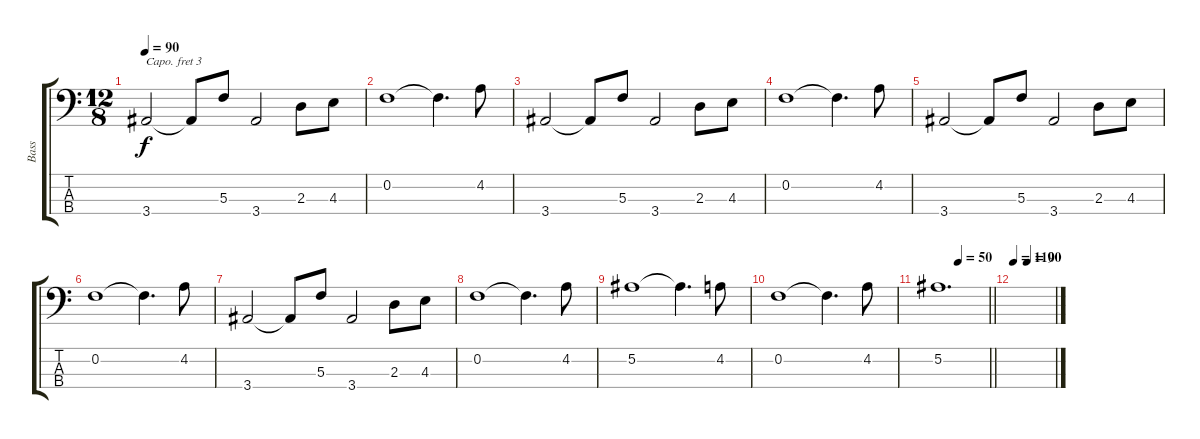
\track ("Bass" "Bass") {instrument electricbassfinger}
\staff {score tabs}
\capo 3
\tuning (G2 D2 A1 E1) {hide}
\ts (12 8)
\tempo 90
\clef f4
\ks c
3.4.2{dy f} 3.4{t}.8 5.3.8 3.4.2 2.3.8 4.3.8 |
0.2.1 0.2{t}.4{d} 4.2.8 |
3.4.2 3.4{t}.8 5.3.8 3.4.2 2.3.8 4.3.8 |
0.2.1 0.2{t}.4{d} 4.2.8 |
3.4.2 3.4{t}.8 5.3.8 3.4.2 2.3.8 4.3.8 |
0.2.1 0.2{t}.4{d} 4.2.8 |
3.4.2 3.4{t}.8 5.3.8 3.4.2 2.3.8 4.3.8 |
0.2.1 0.2{t}.4{d} 4.2.8 |
5.2.1 5.2{t}.4{d} 4.2.8 |
0.2.1 0.2{t}.4{d} 4.2.8 |
\tempo (50 0.4166666666666667)
\barLineRight lightlight
5.2.1{d} |
\tempo (90 0.3333333333333333)
\tempo 110
